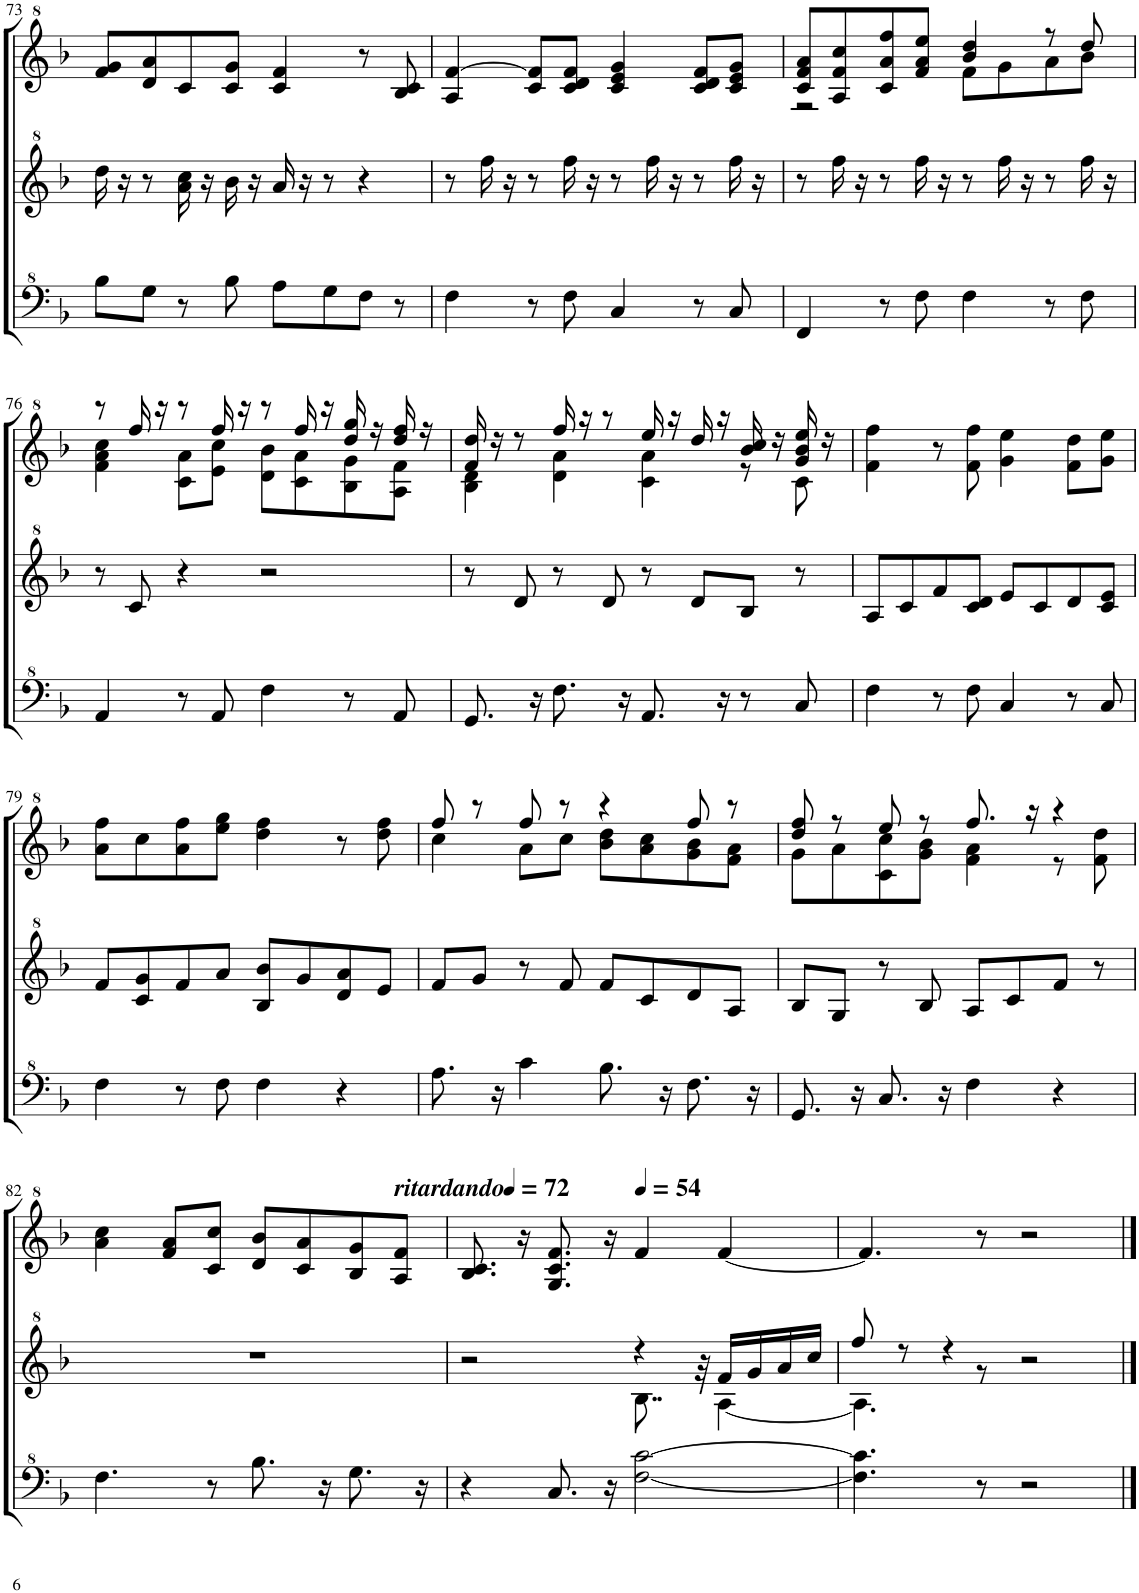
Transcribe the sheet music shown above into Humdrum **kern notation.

**kern	**kern	**kern
*part3	*part2	*part1
*staff3	*staff2	*staff1
*I"パンフルート	*I"パンフルート	*I"パンフルート
!!LO:PB:g=z
*clefF^4	*clefG^2	*clefG^2
*k[b-]	*k[b-]	*k[b-]
*M4/4	*M4/4	*M4/4
=73	=73	=73
8b-\L	16ddd\	8ff/ 8gg/L
.	16r	.
8g\J	8r	8dd/ 8aa/
8r	16aa\ 16ccc\	8cc/
.	16r	.
8b-\	16bb-\	8cc/ 8gg/J
.	16r	.
8a\L	16aa/	4cc/ 4ff/
.	16r	.
8g\	8r	.
8f\J	4r	8r
8r	.	8b-/ 8cc/
=74	=74	=74
4f\	8r	4a/ [4ff/
.	16fff\	.
.	16r	.
8r	8r	8cc/ 8ff/]L
8f\	16fff\	8cc/ 8dd/ 8ff/J
.	16r	.
4c/	8r	4cc/ 4ee/ 4gg/
.	16fff\	.
.	16r	.
8r	8r	8cc/ 8dd/ 8ff/L
8c/	16fff\	8cc/ 8ee/ 8gg/J
.	16r	.
=75	=75	=75
*	*	*^
4F/	8r	8cc/ 8ff/ 8aa/L	2r
.	16fff\	8a/ 8ff/ 8ccc/	.
.	16r	.	.
8r	8r	8cc/ 8aa/ 8fff/	.
8f\	16fff\	8ff/ 8aa/ 8eee/J	.
.	16r	.	.
4f\	8r	4bb-/ 4ddd/	8ff\L
.	16fff\	.	8gg\
.	16r	.	.
8r	8r	8r	8aa\
8f\	16fff\	8ddd/	8bb-\J
.	16r	.	.
!!LO:LB:g=z	!!
=76	=76	=76	=76
4A/	8r	8r	4ff\ 4aa\ 4ccc\
.	8cc/	16fff/	.
.	.	16r	.
8r	4r	8r	8cc\ 8aa\L
8A/	.	16fff/	8ee\ 8ccc\J
.	.	16r	.
4f\	2r	8r	8dd\ 8bb-\L
.	.	16fff/	8cc\ 8aa\
.	.	16r	.
8r	.	16ddd/ 16ggg/	8b-\ 8gg\
.	.	16r	.
8A/	.	16ddd/ 16fff/	8a\ 8ff\J
.	.	16r	.
=77	=77	=77	=77
8.G/	8r	16ff/ 16ddd/	4b-\ 4dd\
.	.	16r	.
.	8dd/	8r	.
16r	.	.	.
8.f\	8r	16fff/	4dd\ 4aa\
.	.	16r	.
.	8dd/	8r	.
16r	.	.	.
8.A/	8r	16eee/	4cc\ 4aa\
.	.	16r	.
.	8dd/L	16ddd/	.
16r	.	16r	.
8r	8b-/J	16bb-/ 16ccc/	8r
.	.	16r	.
8c/	8r	16gg/ 16bb-/ 16eee/	8cc\
.	.	16r	.
*	*	*v	*v
=78	=78	=78
4f\	8a/L	4ff\ 4fff\
.	8cc/	.
8r	8ff/	8r
8f\	8cc/ 8dd/J	8ff\ 8fff\
4c/	8ee/L	4gg\ 4eee\
.	8cc/	.
8r	8dd/	8ff\ 8ddd\L
8c/	8cc/ 8ee/J	8gg\ 8eee\J
!!LO:LB:g=z
=79	=79	=79
4f\	8ff/L	8aa\ 8fff\L
.	8cc/ 8gg/	8ccc\
8r	8ff/	8aa\ 8fff\
8f\	8aa/J	8eee\ 8ggg\J
4f\	8b-/ 8bb-/L	4ddd\ 4fff\
.	8gg/	.
4r	8dd/ 8aa/	8r
.	8ee/J	8ddd\ 8fff\
=80	=80	=80
*	*	*^
8.a\	8ff/L	8fff/	4ccc\
.	8gg/J	8r	.
16r	.	.	.
4cc\	8r	8fff/	8aa\L
.	8ff/	8r	8ccc\J
8.b-\	8ff/L	4r	8bb-\ 8ddd\L
.	8cc/	.	8aa\ 8ccc\
16r	.	.	.
8.f\	8dd/	8fff/	8gg\ 8bb-\
.	8a/J	8r	8ff\ 8aa\J
16r	.	.	.
=81	=81	=81	=81
8.G/	8b-/L	8ddd/ 8fff/	8gg\L
.	8g/J	8r	8aa\
16r	.	.	.
8.c/	8r	8eee/	8cc\ 8ccc\
.	8b-/	8r	8gg\ 8bb-\J
16r	.	.	.
4f\	8a/L	8.fff/	4ff\ 4aa\
.	8cc/	.	.
.	.	16r	.
4r	8ff/J	4r	8r
.	8r	.	8ff\ 8ddd\
*	*	*v	*v
!!LO:LB:g=z
=82	=82	=82
4.f\	1r	4aa\ 4ccc\
.	.	8ff/ 8aa/L
8r	.	8cc/ 8ccc/J
8.b-\	.	8dd/ 8bb-/L
.	.	8cc/ 8aa/
16r	.	.
8.g\	.	8b-/ 8gg/
*	*	*MM72
!	!	!LO:TX:a:Bi:t=ritardando
.	.	8a/ 8ff/J
16r	.	.
=83	=83	=83
*	*^	*
4r	2r	2ryy	8.b-/ 8.cc/
.	.	.	16r
8.c/	.	.	8.g/ 8.cc/ 8.ff/
16r	.	.	16r
*	*	*	*MM54
[2f\ [2cc\	4r	8..b-\	4ff/
.	.	32r	.
.	16ff/LL	[4a\	[4ff/
.	16gg/	.	.
.	16aa/	.	.
.	16ccc/JJ	.	.
=84	=84	=84	=84
4.f\] 4.cc\]	8fff/	4.a\]	4.ff/]
.	8r	.	.
.	4r	.	.
8r	.	8r	8r
2r	2r	2ryy	2r
*	*v	*v	*
==	==	==
*-	*-	*-
